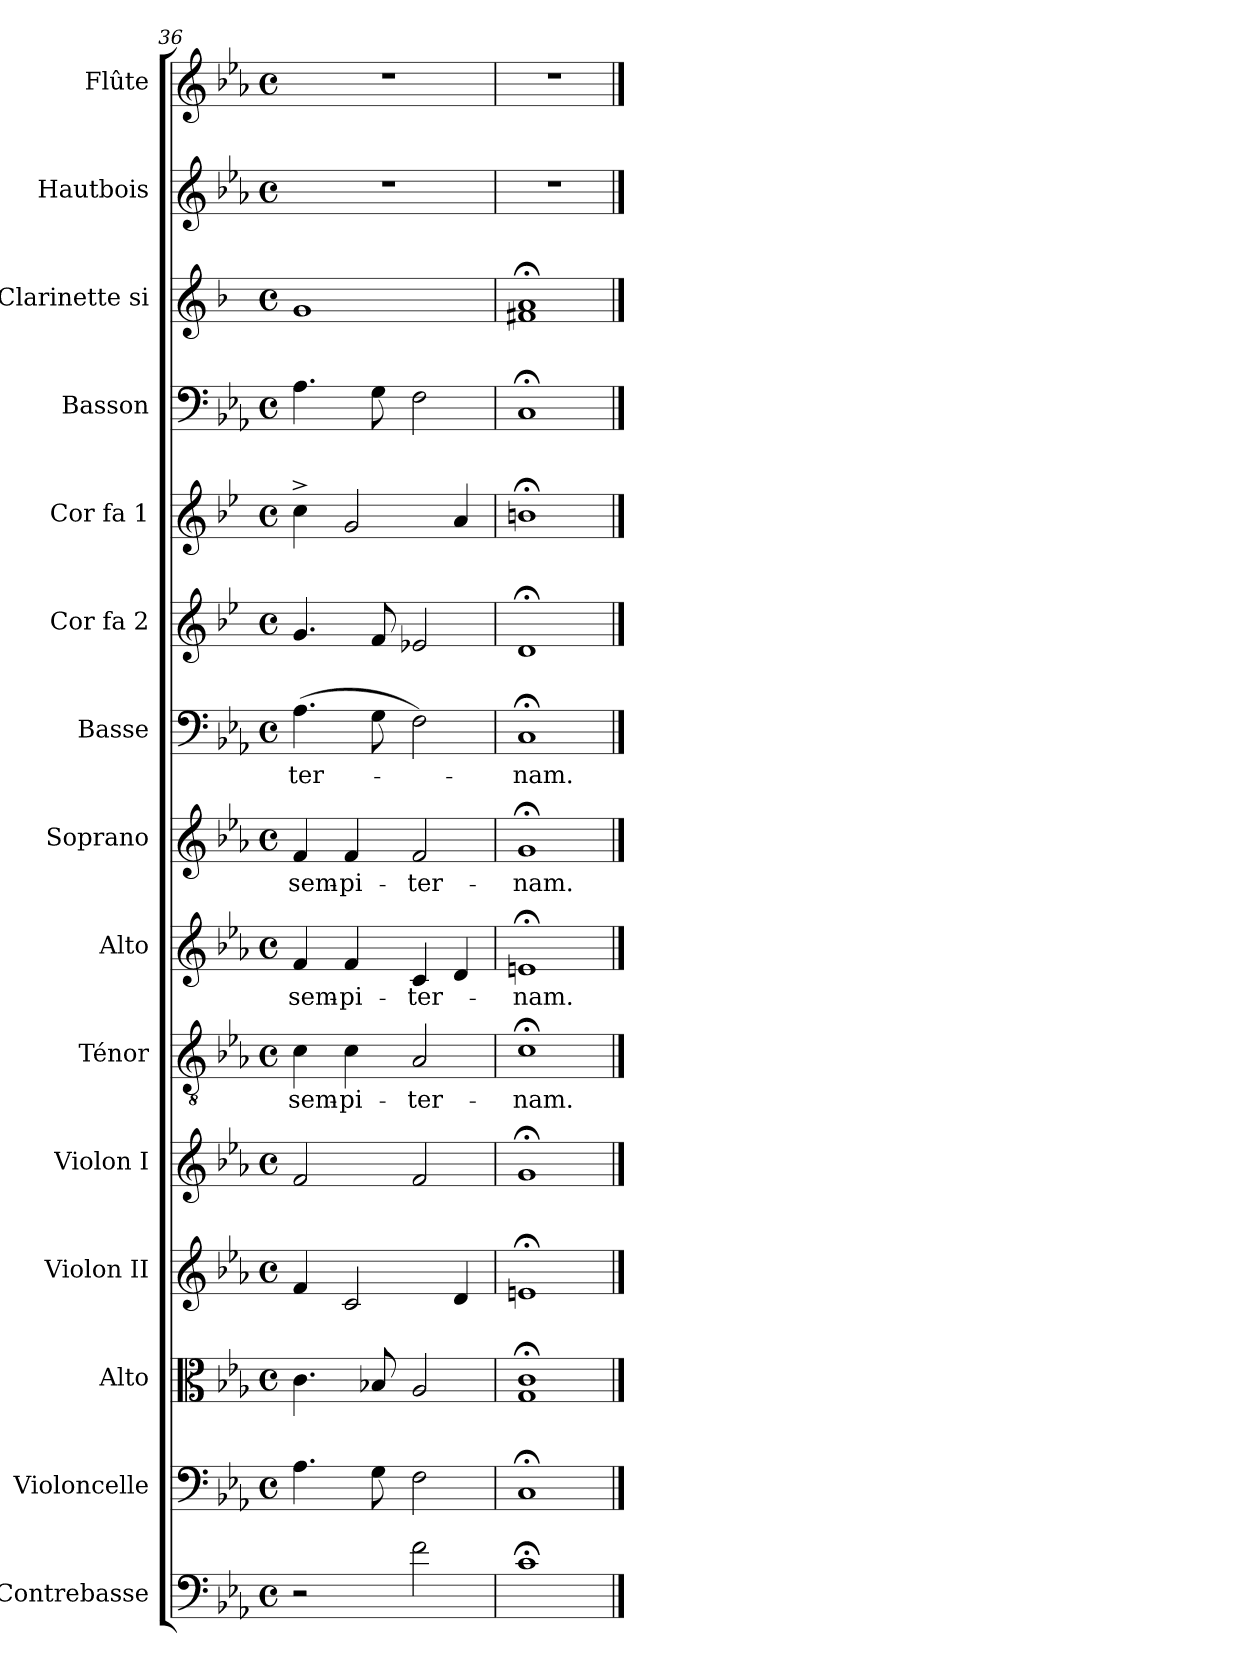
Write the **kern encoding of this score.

**kern	**kern	**kern	**kern	**kern	**kern	**text	**kern	**text	**kern	**text	**kern	**text	**kern	**kern	**kern	**kern	**kern	**kern
*part15	*part14	*part13	*part12	*part11	*part10	*part10	*part9	*part9	*part8	*part8	*part7	*part7	*part6	*part5	*part4	*part3	*part2	*part1
*staff15	*staff14	*staff13	*staff12	*staff11	*staff10	*staff10	*staff9	*staff9	*staff8	*staff8	*staff7	*staff7	*staff6	*staff5	*staff4	*staff3	*staff2	*staff1
*I"Contrebasse	*I"Violoncelle	*I"Alto	*I"Violon II	*I"Violon I	*I"Ténor	*	*I"Alto	*	*I"Soprano	*	*I"Basse	*	*I"Cor fa 2	*I"Cor fa 1	*I"Basson	*I"Clarinette si	*I"Hautbois	*I"Flûte
*I'Cb.	*I'Vc.	*I'Alt.	*I'Vln. II	*I'Vln. I	*I'T	*	*I'A	*	*I'S	*	*I'Bs.	*	*I'Cor 2	*I'Cor 1	*I'Bsn.	*I'Cl. Si	*I'Hb.	*I'Fl.
*clefF4	*clefF4	*clefC3	*clefG2	*clefG2	*clefGv2	*	*clefG2	*	*clefG2	*	*clefF4	*	*clefG2	*clefG2	*clefF4	*clefG2	*clefG2	*clefG2
*ITrd7c12	*	*	*	*	*	*	*	*	*	*	*	*	*ITrd-3c-5	*ITrd-3c-5	*	*ITrd1c2	*	*
*k[b-e-a-]	*k[b-e-a-]	*k[b-e-a-]	*k[b-e-a-]	*k[b-e-a-]	*k[b-e-a-]	*	*k[b-e-a-]	*	*k[b-e-a-]	*	*k[b-e-a-]	*	*k[b-e-a-]	*k[b-e-a-]	*k[b-e-a-]	*k[b-e-a-]	*k[b-e-a-]	*k[b-e-a-]
*E-:	*E-:	*E-:	*E-:	*E-:	*E-:	*	*E-:	*	*E-:	*	*E-:	*	*E-:	*E-:	*E-:	*E-:	*E-:	*E-:
*M4/4	*M4/4	*M4/4	*M4/4	*M4/4	*M4/4	*	*M4/4	*	*M4/4	*	*M4/4	*	*M4/4	*M4/4	*M4/4	*M4/4	*M4/4	*M4/4
*met(c)	*met(c)	*met(c)	*met(c)	*met(c)	*met(c)	*	*met(c)	*	*met(c)	*	*met(c)	*	*met(c)	*met(c)	*met(c)	*met(c)	*met(c)	*met(c)
=36	=36	=36	=36	=36	=36	=36	=36	=36	=36	=36	=36	=36	=36	=36	=36	=36	=36	=36
!	!	!	!	!	!	!LO:LY:b	!	!LO:LY:b	!	!LO:LY:b	!	!LO:LY:b	!	!	!	!	!	!
2r	4.A-\	4.c\	4f/	2f/	4c\	sem-	4f/	sem-	4f/	sem-	(>4.A-\	-ter-	4.cc/	4ff^>\	4.A-\	1f	1r	1r
!	!	!	!	!	!	!LO:LY:b:rj	!	!LO:LY:b:rj	!	!LO:LY:b:rj	!	!	!	!	!	!	!	!
.	.	.	2c/	.	4c\	-pi-	4f/	-pi-	4f/	-pi-	.	.	.	2cc/	.	.	.	.
.	8G\	8B-X/	.	.	.	.	.	.	.	.	8G\	.	8b-/	.	8G\	.	.	.
!	!	!	!	!	!	!LO:LY:b	!	!LO:LY:b	!	!LO:LY:b	!	!	!	!	!	!	!	!
2F\	2F\	2A-/	.	2f/	2A-/	-ter-	4c/	-ter-	2f/	-ter-	2F\)	.	2a-X/	.	2F\	.	.	.
.	.	.	4d/	.	.	.	4d/	.	.	.	.	.	.	4dd/	.	.	.	.
=37	=37	=37	=37	=37	=37	=37	=37	=37	=37	=37	=37	=37	=37	=37	=37	=37	=37	=37
!	!	!	!	!	!	!LO:LY:b	!	!LO:LY:b	!	!LO:LY:b	!	!LO:LY:b	!	!	!	!	!	!
1C;	1C;	1G; 1c;	1en;	1g;	1c;<	-nam.	1en;	-nam.	1g;	-nam.	1C;	-nam.	1g;	1een;<	1C;	1en; 1g;	1r	1r
==	==	==	==	==	==	==	==	==	==	==	==	==	==	==	==	==	==	==
*-	*-	*-	*-	*-	*-	*-	*-	*-	*-	*-	*-	*-	*-	*-	*-	*-	*-	*-
